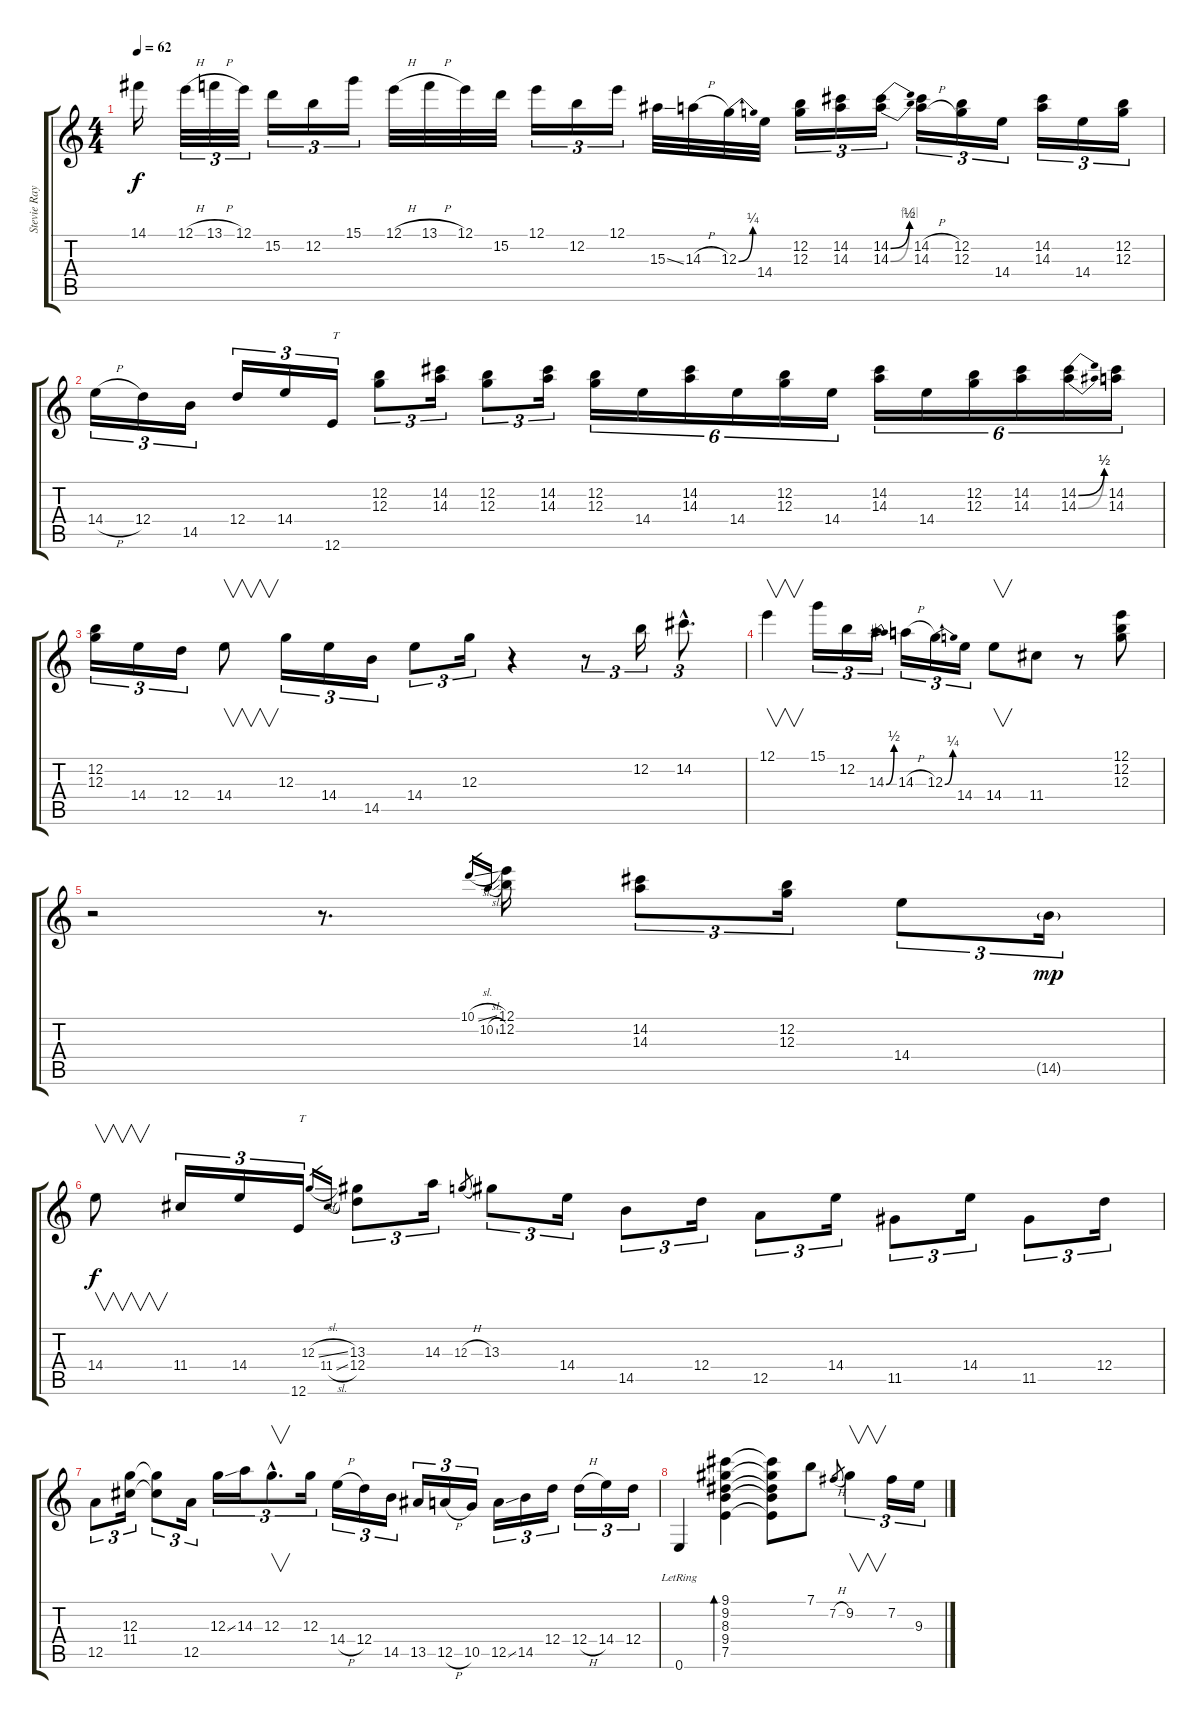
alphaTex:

\track ("Stevie Ray Vaughan" "Stevie Ray") {instrument acousticguitarnylon}
\staff {score tabs}
\tuning (E4 B3 G3 D3 A2 E2) {hide}
\ts (4 4)
\tempo 62
\clef g2
\ks c
14.1.16{dy f} 12.1{h}.32{tu (3 2)} 13.1{h}.32{tu (3 2)} 12.1.32{tu (3 2)} 15.2.16{tu (3 2)} 12.2.16{tu (3 2)} 15.1.16{tu (3 2)} 12.1{h}.32 13.1{h}.32 12.1.32 15.2.32 12.1.16{tu (3 2)} 12.2.16{tu (3 2)} 12.1.16{tu (3 2)} 15.3{ss}.32 14.3{h}.32 12.3{be (bend 0 0 60 1)}.32 14.4.32 (12.2 12.3).16{tu (3 2)} (14.2 14.3).16{tu (3 2)} (14.2{be (bend 0 0 60 2)} 14.3{be (bend 0 0 60 4)}).16{tu (3 2)} (14.2{h} 14.3{h}).16{tu (3 2)} (12.2 12.3).16{tu (3 2)} 14.4.16{tu (3 2)} (14.2 14.3).16{tu (3 2)} 14.4.16{tu (3 2)} (12.2 12.3).16{tu (3 2)} |
14.4{h}.16{tu (3 2)} 12.4.16{tu (3 2)} 14.5.16{tu (3 2)} 12.4.16{tu (3 2)} 14.4.16{tu (3 2)} 12.6.16{tu (3 2) txt "T"} (12.2 12.3).8{tu (3 2)} (14.2 14.3).16{tu (3 2)} (12.2 12.3).8{tu (3 2)} (14.2 14.3).16{tu (3 2)} (12.2 12.3).16{tu (6 4)} 14.4.16{tu (6 4)} (14.2 14.3).16{tu (6 4)} 14.4.16{tu (6 4)} (12.2 12.3).16{tu (6 4)} 14.4.16{tu (6 4)} (14.2 14.3).16{tu (6 4)} 14.4.16{tu (6 4)} (12.2 12.3).16{tu (6 4)} (14.2 14.3).16{tu (6 4)} (14.2{be (bend 0 0 60 2)} 14.3{be (bend 0 0 60 2)}).16{tu (6 4)} (14.2 14.3).16{tu (6 4)} |
(12.2 12.3).16{tu (3 2)} 14.4.16{tu (3 2)} 12.4.16{tu (3 2)} 14.4.8{v} 12.3.16{tu (3 2)} 14.4.16{tu (3 2)} 14.5.16{tu (3 2)} 14.4.8{tu (3 2)} 12.3.16{tu (3 2)} r.4 r.8{tu (3 2)} 12.2.16{tu (3 2)} 14.2{hac}.8{d tu (3 2)} |
12.1.4{v} 15.1.16{tu (3 2)} 12.2.16{tu (3 2)} 14.3{be (bend 0 0 60 2)}.16{tu (3 2)} 14.3{h}.16{tu (3 2)} 12.3{be (bend 0 0 60 1)}.16{tu (3 2)} 14.4.16{tu (3 2)} 14.4.8{v} 11.4.8 r.8 (12.1 12.2 12.3).8 |
r.2 r.8{d} 10.1{sl}.16{gr} 10.2{sl}.16{gr} (12.1 12.2).16 (14.2 14.3).8{tu (3 2)} (12.2 12.3).16{tu (3 2)} 14.4.8{tu (3 2)} 14.5{g}.16{tu (3 2) dy mp} |
14.4.8{v dy f} 11.4.16{tu (3 2)} 14.4.16{tu (3 2)} 12.6.16{tu (3 2) txt "T"} 12.3{sl}.16{gr} 11.4{sl}.16{gr} (13.3 12.4).8{tu (3 2)} 14.3.16{tu (3 2)} 12.3{h}.8{gr} 13.3.8{tu (3 2)} 14.4.16{tu (3 2)} 14.5.8{tu (3 2)} 12.4.16{tu (3 2)} 12.5.8{tu (3 2)} 14.4.16{tu (3 2)} 11.5.8{tu (3 2)} 14.4.16{tu (3 2)} 11.5.8{tu (3 2)} 12.4.16{tu (3 2)} |
12.5.8{tu (3 2)} (12.3 11.4).16{tu (3 2)} (12.3{t} 11.4{t}).8{tu (3 2)} 12.5.16{tu (3 2)} 12.3{ss}.16{tu (3 2)} 14.3.16{tu (3 2)} 12.3{hac}.8{v d tu (3 2)} 12.3.16{tu (3 2)} 14.4{h}.16{tu (3 2)} 12.4.16{tu (3 2)} 14.5.16{tu (3 2)} 13.5.16{tu (3 2)} 12.5{h}.16{tu (3 2)} 10.5.16{tu (3 2)} 12.5{ss}.16{tu (3 2)} 14.5.16{tu (3 2)} 12.4.16{tu (3 2)} 12.4{h}.16{tu (3 2)} 14.4.16{tu (3 2)} 12.4.16{tu (3 2)} |
0.6{lr}.4 (9.1 9.2 8.3 9.4 7.5).4{bd 30} (9.1{t} 9.2{t} 8.3{t} 9.4{t} 7.5{t}).8 7.1.8 7.2{h}.8{gr} 9.2.4{v tu (3 2)} 7.2.16{tu (3 2)} 9.3.16{tu (3 2)}
